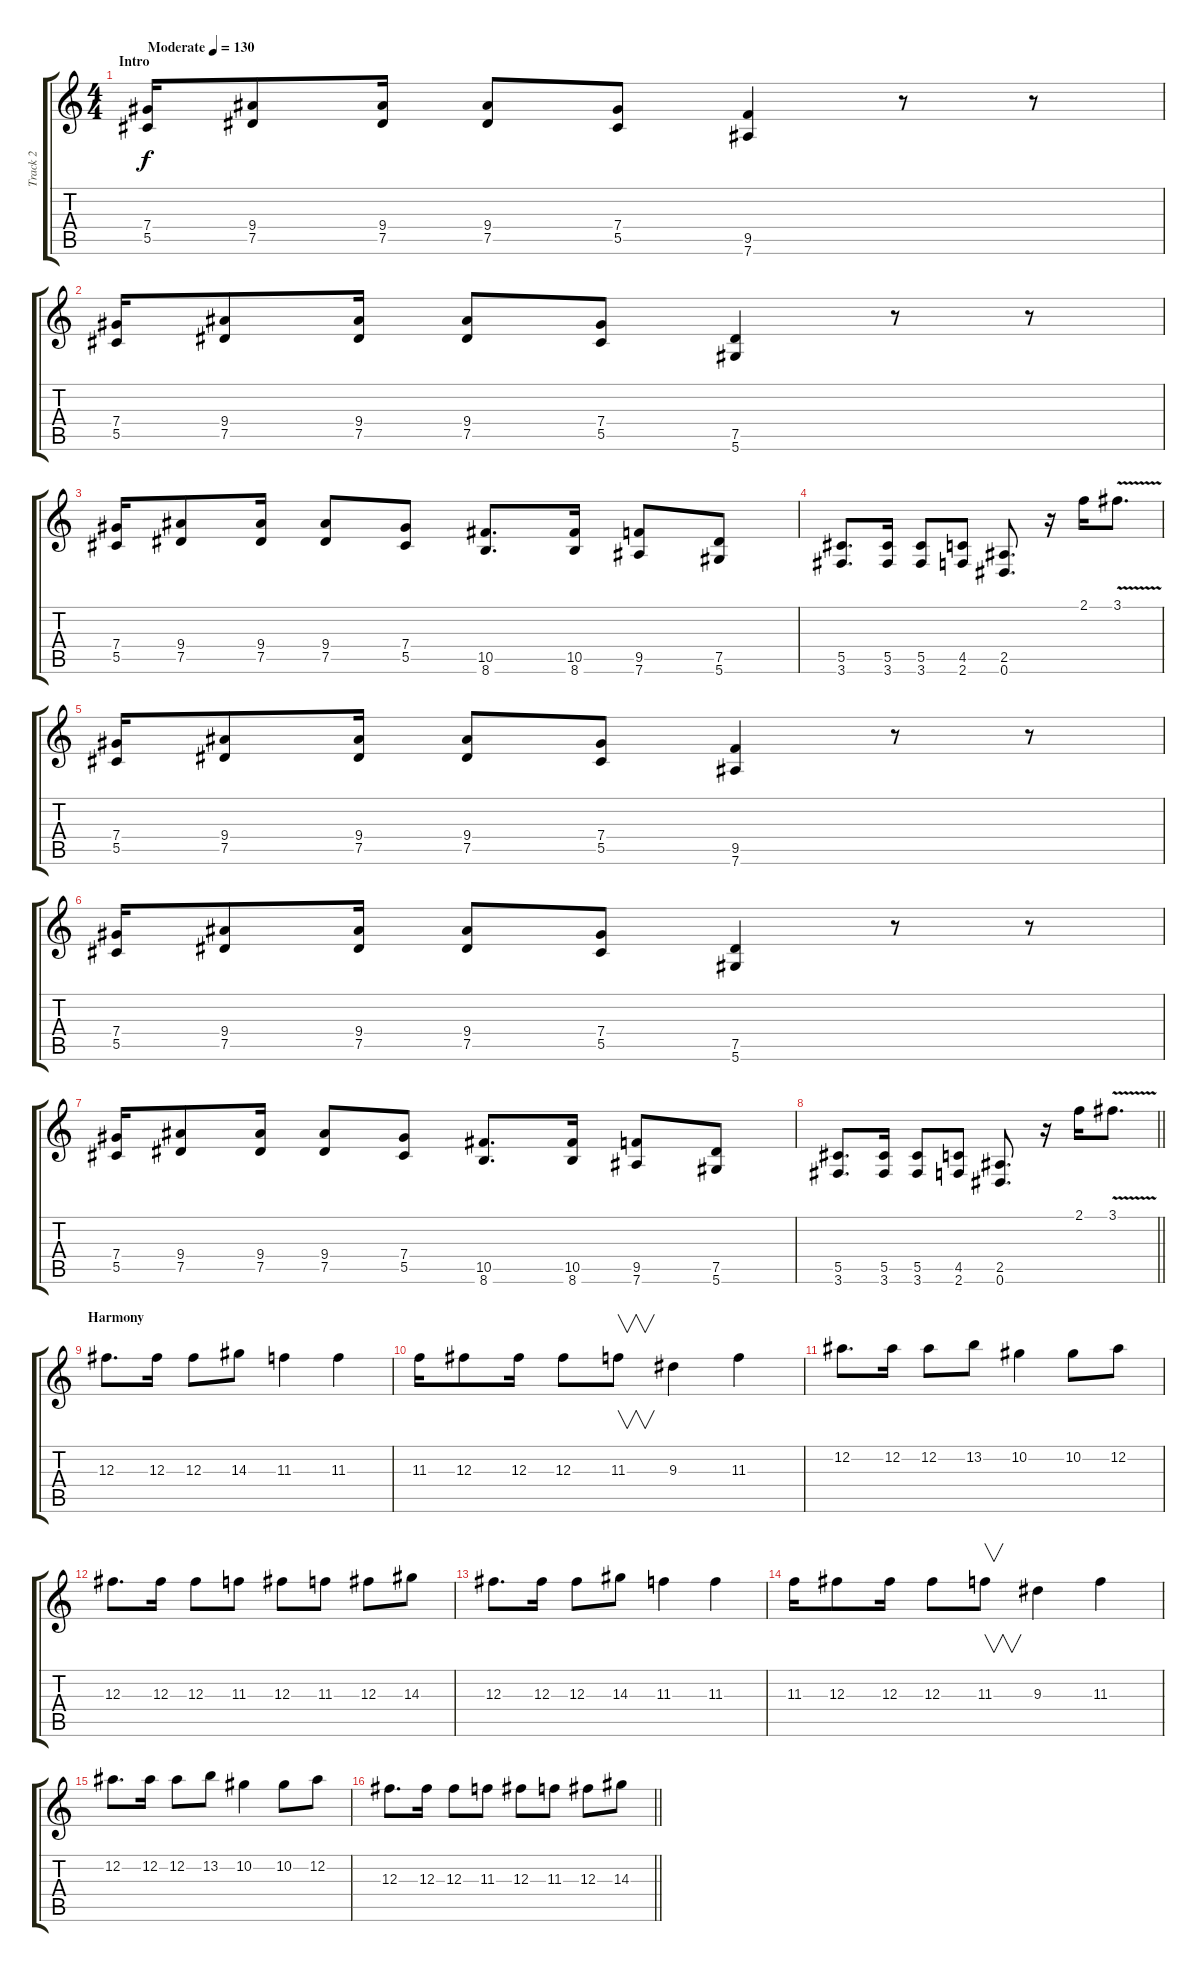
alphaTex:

\track ("Track 2" "Track 2") {instrument distortionguitar}
\staff {score tabs}
\tuning (Eb4 Bb3 Gb3 Db3 Ab2 Eb2) {hide}
\ts (4 4)
\section ("" "Intro")
\tempo (130 "Moderate")
\clef g2
\ks c
(7.4 5.5).16{dy f instrument distortionguitar} (9.4 7.5).8 (9.4 7.5).16 (9.4 7.5).8 (7.4 5.5).8 (9.5 7.6).4 r.8 r.8 |
(7.4 5.5).16 (9.4 7.5).8 (9.4 7.5).16 (9.4 7.5).8 (7.4 5.5).8 (7.5 5.6).4 r.8 r.8 |
(7.4 5.5).16 (9.4 7.5).8 (9.4 7.5).16 (9.4 7.5).8 (7.4 5.5).8 (10.5 8.6).8{d} (10.5 8.6).16 (9.5 7.6).8 (7.5 5.6).8 |
(5.5 3.6).8{d} (5.5 3.6).16 (5.5 3.6).8 (4.5 2.6).8 (2.5 0.6).8{d} r.16 2.1.16 3.1{v}.8{d} |
(7.4 5.5).16 (9.4 7.5).8 (9.4 7.5).16 (9.4 7.5).8 (7.4 5.5).8 (9.5 7.6).4 r.8 r.8 |
(7.4 5.5).16 (9.4 7.5).8 (9.4 7.5).16 (9.4 7.5).8 (7.4 5.5).8 (7.5 5.6).4 r.8 r.8 |
(7.4 5.5).16 (9.4 7.5).8 (9.4 7.5).16 (9.4 7.5).8 (7.4 5.5).8 (10.5 8.6).8{d} (10.5 8.6).16 (9.5 7.6).8 (7.5 5.6).8 |
\barLineRight lightlight
(5.5 3.6).8{d} (5.5 3.6).16 (5.5 3.6).8 (4.5 2.6).8 (2.5 0.6).8{d} r.16 2.1.16 3.1{v}.8{d} |
\section ("" "Harmony")
12.3.8{d} 12.3.16 12.3.8 14.3.8 11.3.4 11.3.4 |
11.3.16 12.3.8 12.3.16 12.3.8 11.3.8{v} 9.3.4 11.3.4 |
12.2.8{d} 12.2.16 12.2.8 13.2.8 10.2.4 10.2.8 12.2.8 |
12.3.8{d} 12.3.16 12.3.8 11.3.8 12.3.8 11.3.8 12.3.8 14.3.8 |
12.3.8{d} 12.3.16 12.3.8 14.3.8 11.3.4 11.3.4 |
11.3.16 12.3.8 12.3.16 12.3.8 11.3.8{v} 9.3.4 11.3.4 |
12.2.8{d} 12.2.16 12.2.8 13.2.8 10.2.4 10.2.8 12.2.8 |
\barLineRight lightlight
12.3.8{d} 12.3.16 12.3.8 11.3.8 12.3.8 11.3.8 12.3.8 14.3.8
